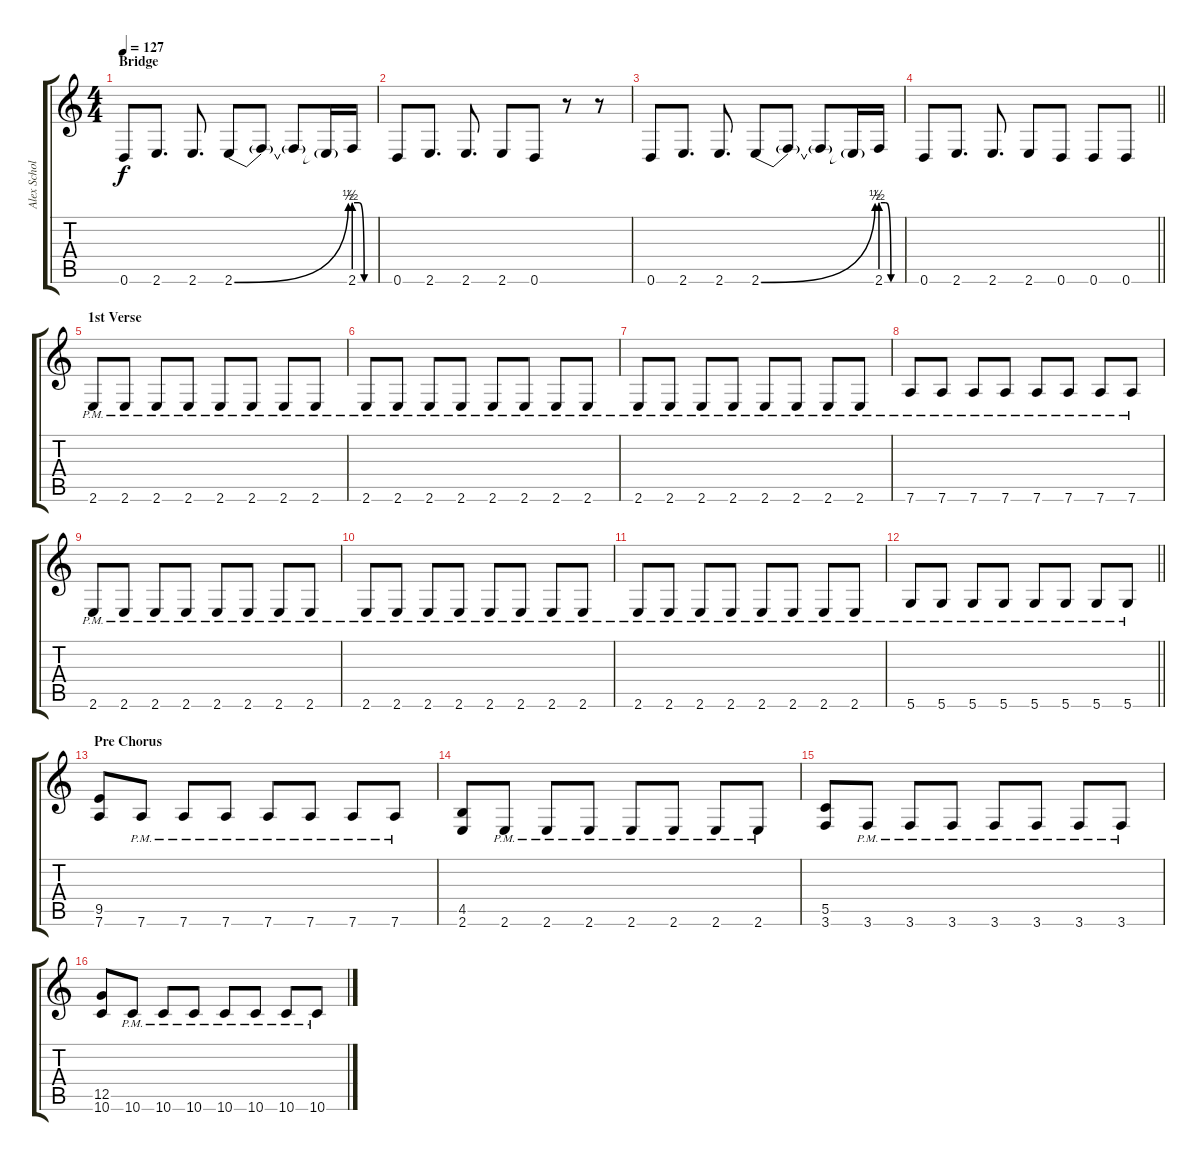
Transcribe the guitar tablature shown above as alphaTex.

\track ("Alex Scholpp " "Alex Schol") {instrument distortionguitar}
\staff {score tabs}
\tuning (D4 A3 F3 C3 G2 D2) {hide}
\ts (4 4)
\section ("" "Bridge")
\tempo 127
\clef g2
\ks c
0.6.8{dy f} 2.6.8{d} 2.6.8{d} 2.6{be (bend 0 0 60 2)}.8 2.6{t}.8 2.6{t}.8 2.6{t}.16 2.6{be (custom 0 2 15 2 30 0 60 0)}.16 |
0.6.8 2.6.8{d} 2.6.8{d} 2.6.8 0.6.8 r.8 r.8 |
0.6.8 2.6.8{d} 2.6.8{d} 2.6{be (bend 0 0 60 2)}.8 2.6{t}.8 2.6{t}.8 2.6{t}.16 2.6{be (custom 0 2 15 2 30 0 60 0)}.16 |
\barLineRight lightlight
0.6.8 2.6.8{d} 2.6.8{d} 2.6.8 0.6.8 0.6.8 0.6.8 |
\section ("" "1st Verse")
2.6{pm}.8 2.6{pm}.8 2.6{pm}.8 2.6{pm}.8 2.6{pm}.8 2.6{pm}.8 2.6{pm}.8 2.6{pm}.8 |
2.6{pm}.8 2.6{pm}.8 2.6{pm}.8 2.6{pm}.8 2.6{pm}.8 2.6{pm}.8 2.6{pm}.8 2.6{pm}.8 |
2.6{pm}.8 2.6{pm}.8 2.6{pm}.8 2.6{pm}.8 2.6{pm}.8 2.6{pm}.8 2.6{pm}.8 2.6{pm}.8 |
7.6{pm}.8 7.6{pm}.8 7.6{pm}.8 7.6{pm}.8 7.6{pm}.8 7.6{pm}.8 7.6{pm}.8 7.6{pm}.8 |
2.6{pm}.8 2.6{pm}.8 2.6{pm}.8 2.6{pm}.8 2.6{pm}.8 2.6{pm}.8 2.6{pm}.8 2.6{pm}.8 |
2.6{pm}.8 2.6{pm}.8 2.6{pm}.8 2.6{pm}.8 2.6{pm}.8 2.6{pm}.8 2.6{pm}.8 2.6{pm}.8 |
2.6{pm}.8 2.6{pm}.8 2.6{pm}.8 2.6{pm}.8 2.6{pm}.8 2.6{pm}.8 2.6{pm}.8 2.6{pm}.8 |
\barLineRight lightlight
5.6{pm}.8 5.6{pm}.8 5.6{pm}.8 5.6{pm}.8 5.6{pm}.8 5.6{pm}.8 5.6{pm}.8 5.6{pm}.8 |
\section ("" "Pre Chorus")
(9.5 7.6).8 7.6{pm}.8 7.6{pm}.8 7.6{pm}.8 7.6{pm}.8 7.6{pm}.8 7.6{pm}.8 7.6{pm}.8 |
(4.5 2.6).8 2.6{pm}.8 2.6{pm}.8 2.6{pm}.8 2.6{pm}.8 2.6{pm}.8 2.6{pm}.8 2.6{pm}.8 |
(5.5 3.6).8 3.6{pm}.8 3.6{pm}.8 3.6{pm}.8 3.6{pm}.8 3.6{pm}.8 3.6{pm}.8 3.6{pm}.8 |
(12.5 10.6).8 10.6{pm}.8 10.6{pm}.8 10.6{pm}.8 10.6{pm}.8 10.6{pm}.8 10.6{pm}.8 10.6{pm}.8
